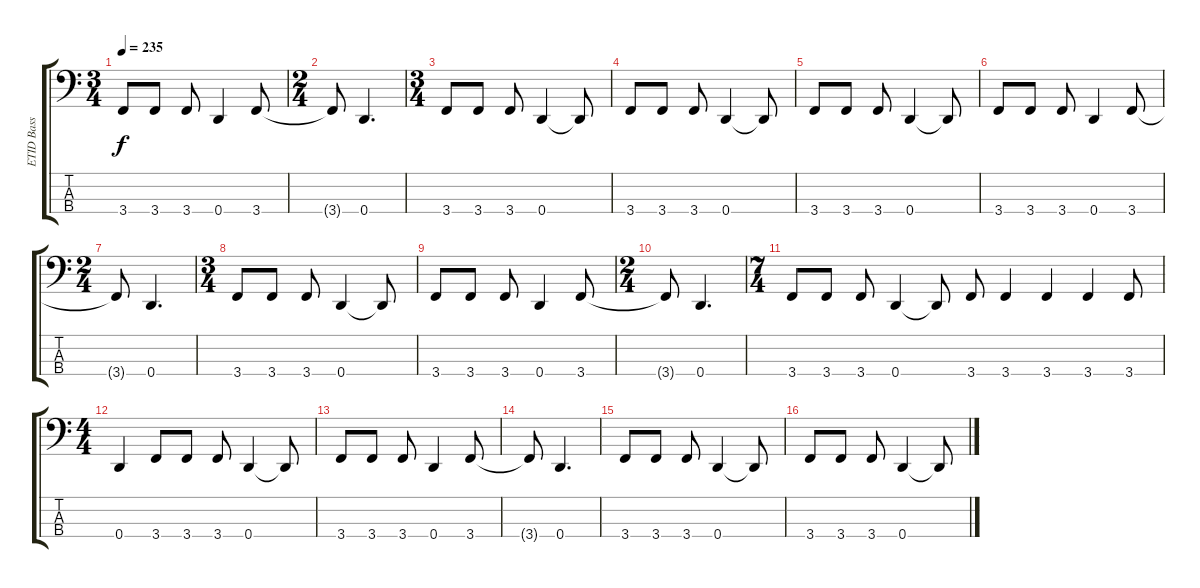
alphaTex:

\track ("ETID Bass" "ETID Bass") {instrument slapbass1}
\staff {score tabs}
\tuning (G2 D2 A1 D1) {hide}
\ts (3 4)
\tempo 235
\clef f4
\ks c
3.4.8{dy f} 3.4.8 3.4.8 0.4.4 3.4.8 |
\ts (2 4)
3.4{t}.8 0.4.4{d} |
\ts (3 4)
3.4.8 3.4.8 3.4.8 0.4.4 0.4{t}.8 |
3.4.8 3.4.8 3.4.8 0.4.4 0.4{t}.8 |
3.4.8 3.4.8 3.4.8 0.4.4 0.4{t}.8 |
3.4.8 3.4.8 3.4.8 0.4.4 3.4.8 |
\ts (2 4)
3.4{t}.8 0.4.4{d} |
\ts (3 4)
3.4.8 3.4.8 3.4.8 0.4.4 0.4{t}.8 |
3.4.8 3.4.8 3.4.8 0.4.4 3.4.8 |
\ts (2 4)
3.4{t}.8 0.4.4{d} |
\ts (7 4)
3.4.8 3.4.8 3.4.8 0.4.4 0.4{t}.8 3.4.8 3.4.4 3.4.4 3.4.4 3.4.8 |
\ts (4 4)
0.4.4 3.4.8 3.4.8 3.4.8 0.4.4 0.4{t}.8 |
3.4.8 3.4.8 3.4.8 0.4.4 3.4.8 |
3.4{t}.8 0.4.4{d} |
3.4.8 3.4.8 3.4.8 0.4.4 0.4{t}.8 |
3.4.8 3.4.8 3.4.8 0.4.4 0.4{t}.8
